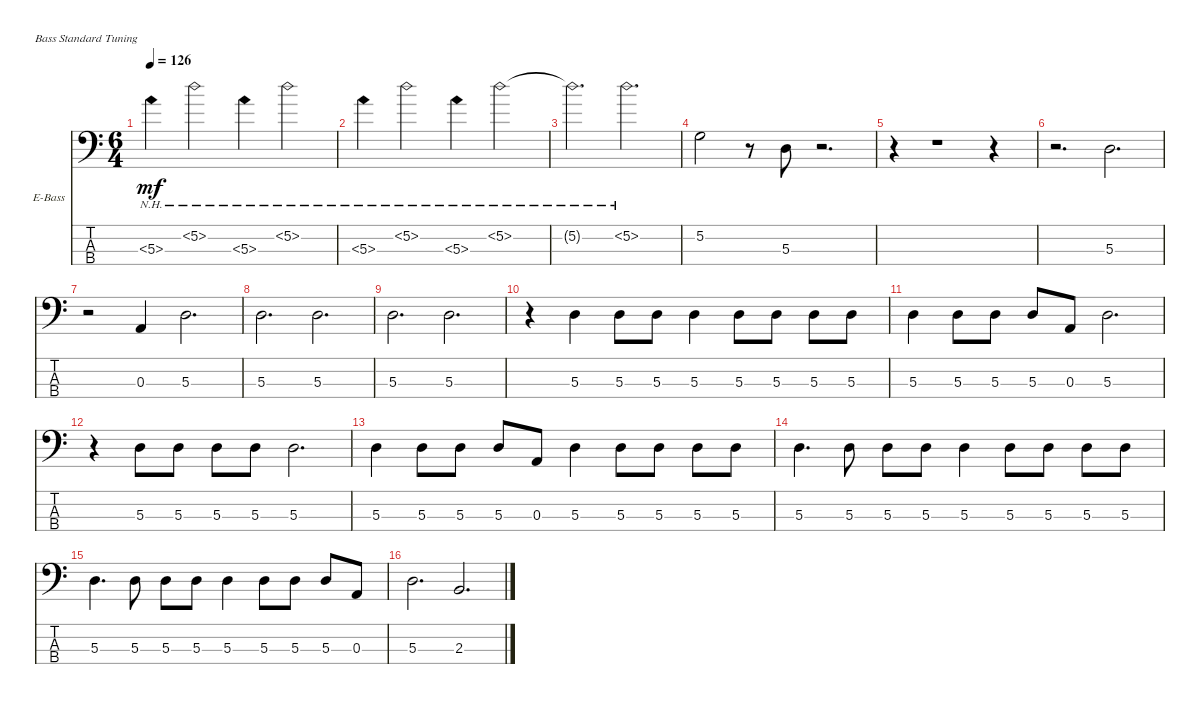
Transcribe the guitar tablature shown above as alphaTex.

\defaultSystemsLayout 4
\bracketExtendMode nobrackets
\firstSystemTrackNameOrientation horizontal
\otherSystemsTrackNameOrientation horizontal
\track ("Jeff Ament" "E-Bass") {instrument electricbassfinger}
\staff {score tabs}
\tuning (G2 D2 A1 E1)
\ts (6 4)
\tempo 126
\clef f4
\ks c
5.3{nh}.4{dy mf} 5.2{nh}.2 5.3{nh}.4 5.2{nh}.2 |
5.3{nh}.4 5.2{nh}.2 5.3{nh}.4 5.2{nh}.2 |
5.2{nh t}.2{d} 5.2{nh}.2{d} |
5.2.2 r.8 5.3.8 r.2{d} |
r.4 r.1 r.4 |
r.2{d} 5.3.2{d} |
r.2 0.3.4 5.3.2{d} |
5.3.2{d} 5.3.2{d} |
5.3.2{d} 5.3.2{d} |
r.4 5.3.4 5.3.8 5.3.8 5.3.4 5.3.8 5.3.8 5.3.8 5.3.8 |
5.3.4 5.3.8 5.3.8 5.3.8 0.3.8 5.3.2{d} |
r.4 5.3.8 5.3.8 5.3.8 5.3.8 5.3.2{d} |
5.3.4 5.3.8 5.3.8 5.3.8 0.3.8 5.3.4 5.3.8 5.3.8 5.3.8 5.3.8 |
5.3.4{d} 5.3.8 5.3.8 5.3.8 5.3.4 5.3.8 5.3.8 5.3.8 5.3.8 |
5.3.4{d} 5.3.8 5.3.8 5.3.8 5.3.4 5.3.8 5.3.8 5.3.8 0.3.8 |
5.3.2{d} 2.3.2{d}
